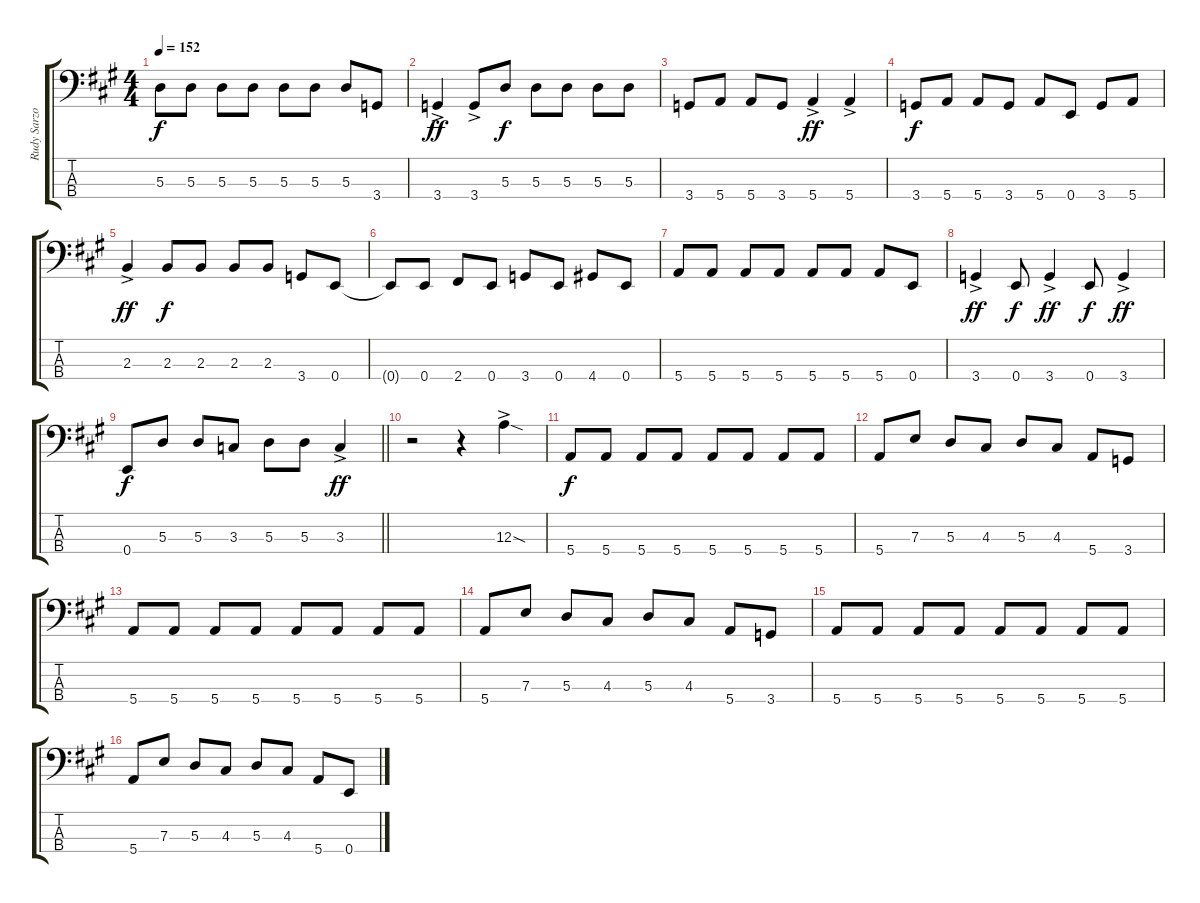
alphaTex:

\track ("Rudy Sarzo" "Rudy Sarzo") {instrument electricbasspick}
\staff {score tabs}
\tuning (G2 D2 A1 E1) {hide}
\ts (4 4)
\tempo 152
\clef f4
\ks a
5.3.8{dy f} 5.3.8 5.3.8 5.3.8 5.3.8 5.3.8 5.3.8 3.4.8 |
3.4{ac}.4{dy ff} 3.4{ac}.8 5.3.8{dy f} 5.3.8 5.3.8 5.3.8 5.3.8 |
3.4.8 5.4.8 5.4.8 3.4.8 5.4{ac}.4{dy ff} 5.4{ac}.4 |
3.4.8{dy f} 5.4.8 5.4.8 3.4.8 5.4.8 0.4.8 3.4.8 5.4.8 |
2.3{ac}.4{dy ff} 2.3.8{dy f} 2.3.8 2.3.8 2.3.8 3.4.8 0.4.8 |
0.4{t}.8 0.4.8 2.4.8 0.4.8 3.4.8 0.4.8 4.4.8 0.4.8 |
5.4.8 5.4.8 5.4.8 5.4.8 5.4.8 5.4.8 5.4.8 0.4.8 |
3.4{ac}.4{dy ff} 0.4.8{dy f} 3.4{ac}.4{dy ff} 0.4.8{dy f} 3.4{ac}.4{dy ff} |
\barLineRight lightlight
0.4.8{dy f} 5.3.8 5.3.8 3.3.8 5.3.8 5.3.8 3.3{ac}.4{dy ff} |
r.2 r.4 12.3{sod ac}.4 |
5.4.8{dy f} 5.4.8 5.4.8 5.4.8 5.4.8 5.4.8 5.4.8 5.4.8 |
5.4.8 7.3.8 5.3.8 4.3.8 5.3.8 4.3.8 5.4.8 3.4.8 |
5.4.8 5.4.8 5.4.8 5.4.8 5.4.8 5.4.8 5.4.8 5.4.8 |
5.4.8 7.3.8 5.3.8 4.3.8 5.3.8 4.3.8 5.4.8 3.4.8 |
5.4.8 5.4.8 5.4.8 5.4.8 5.4.8 5.4.8 5.4.8 5.4.8 |
5.4.8 7.3.8 5.3.8 4.3.8 5.3.8 4.3.8 5.4.8 0.4.8
